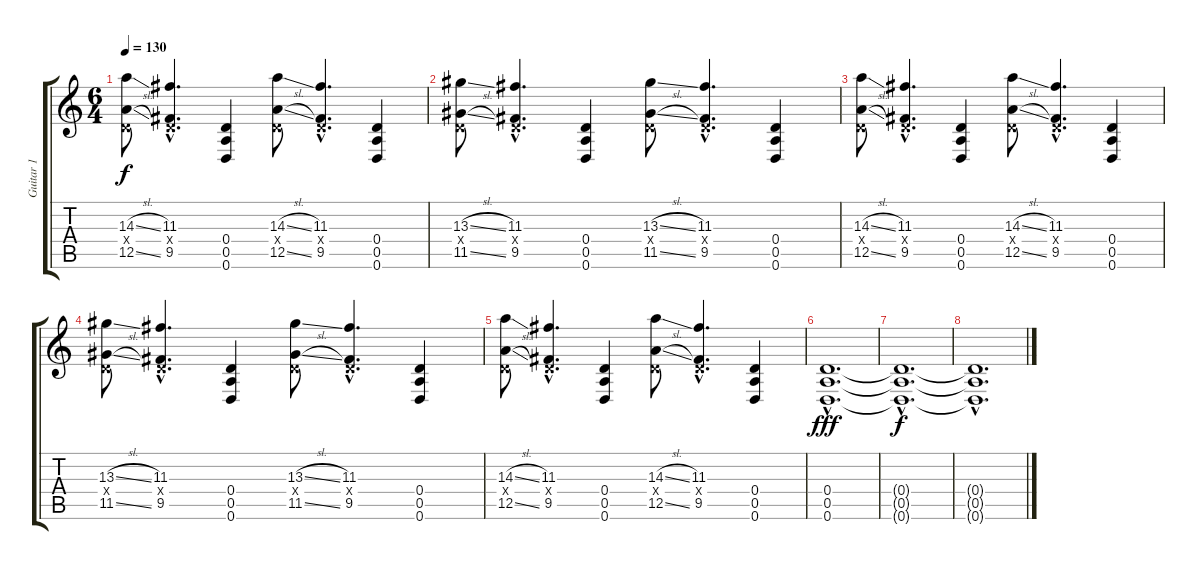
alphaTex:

\track ("Guitar 1" "Guitar 1") {instrument distortionguitar}
\staff {score tabs}
\tuning (E4 B3 G3 D3 A2 D2) {hide}
\ts (6 4)
\tempo 130
\clef g2
\ks c
(14.3{sl} 0.4{x} 12.5{sl}).8{dy f} (11.3{hac} 0.4{hac x} 9.5{hac}).4{d} (0.4 0.5 0.6).4 (14.3{sl} 0.4{x} 12.5{sl}).8 (11.3{hac} 0.4{hac x} 9.5{hac}).4{d} (0.4 0.5 0.6).4 |
(13.3{sl} 0.4{x} 11.5{sl}).8 (11.3{hac} 0.4{hac x} 9.5{hac}).4{d} (0.4 0.5 0.6).4 (13.3{sl} 0.4{x} 11.5{sl}).8 (11.3{hac} 0.4{hac x} 9.5{hac}).4{d} (0.4 0.5 0.6).4 |
(14.3{sl} 0.4{x} 12.5{sl}).8 (11.3{hac} 0.4{hac x} 9.5{hac}).4{d} (0.4 0.5 0.6).4 (14.3{sl} 0.4{x} 12.5{sl}).8 (11.3{hac} 0.4{hac x} 9.5{hac}).4{d} (0.4 0.5 0.6).4 |
(13.3{sl} 0.4{x} 11.5{sl}).8 (11.3{hac} 0.4{hac x} 9.5{hac}).4{d} (0.4 0.5 0.6).4 (13.3{sl} 0.4{x} 11.5{sl}).8 (11.3{hac} 0.4{hac x} 9.5{hac}).4{d} (0.4 0.5 0.6).4 |
(14.3{sl} 0.4{x} 12.5{sl}).8 (11.3{hac} 0.4{hac x} 9.5{hac}).4{d} (0.4 0.5 0.6).4 (14.3{sl} 0.4{x} 12.5{sl}).8 (11.3{hac} 0.4{hac x} 9.5{hac}).4{d} (0.4 0.5 0.6).4 |
(0.4{hac} 0.5{hac} 0.6{hac}).1{d dy fff instrument distortionguitar} |
(0.4{hac t} 0.5{hac t} 0.6{hac t}).1{d dy f} |
(0.4{hac t} 0.5{hac t} 0.6{hac t}).1{d volume 0}
